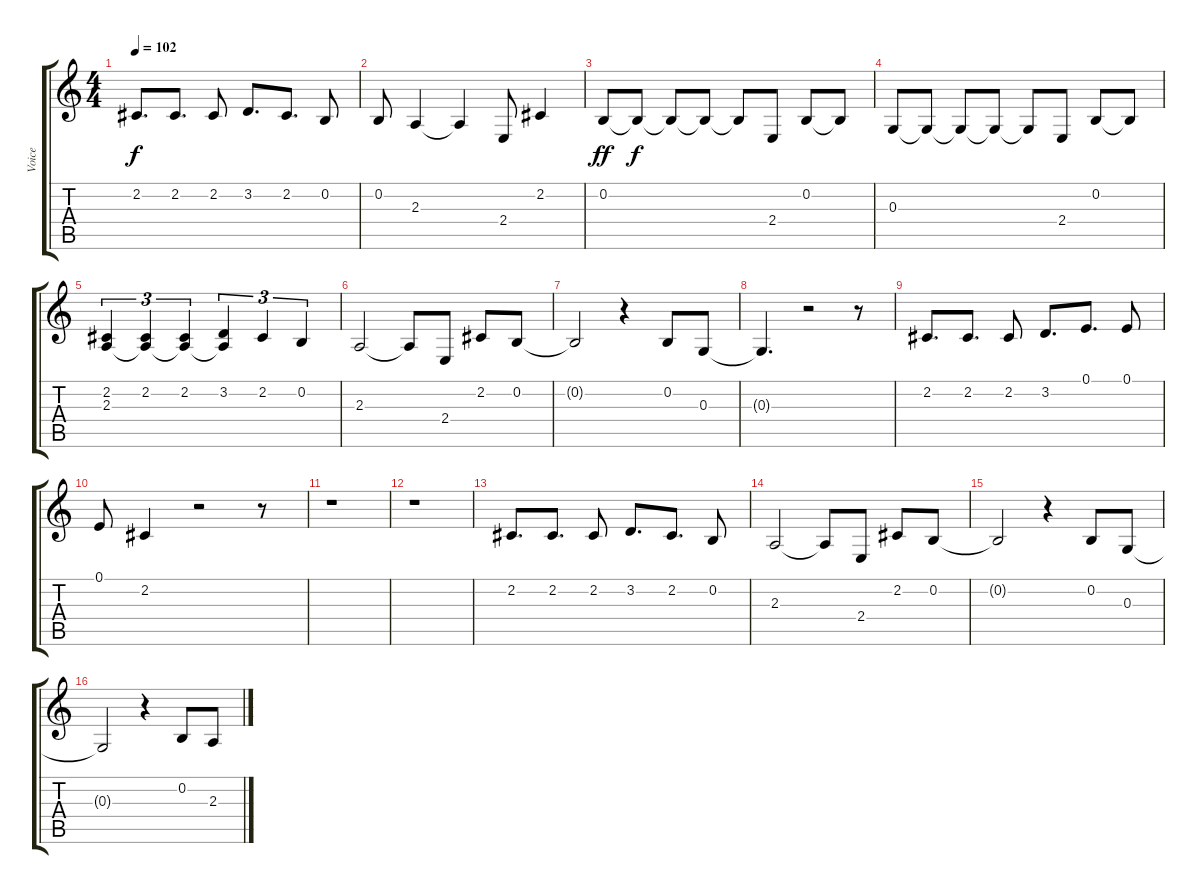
\track ("Voice" "Voice") {instrument baritonesax}
\staff {score tabs}
\tuning (E4 B3 G3 D3 A2 E2) {hide}
\ts (4 4)
\tempo 102
\clef g2
\ks c
2.2.8{d dy f} 2.2.8{d} 2.2.8 3.2.8{d} 2.2.8{d} 0.2.8 |
0.2.8 2.3.4 2.3{t}.4 2.4.8 2.2.4 |
0.2.8{dy ff} 0.2{t}.8{dy f} 0.2{t}.8 0.2{t}.8 0.2{t}.8 2.4.8 0.2.8 0.2{t}.8 |
0.3.8 0.3{t}.8 0.3{t}.8 0.3{t}.8 0.3{t}.8 2.4.8 0.2.8 0.2{t}.8 |
(2.2 2.3).4{tu (3 2)} (2.2 2.3{t}).4{tu (3 2)} (2.2 2.3{t}).4{tu (3 2)} (3.2 2.3{t}).4{tu (3 2)} 2.2.4{tu (3 2)} 0.2.4{tu (3 2)} |
2.3.2 2.3{t}.8 2.4.8 2.2.8 0.2.8 |
0.2{t}.2 r.4 0.2.8 0.3.8 |
0.3{t}.4{d} r.2 r.8 |
2.2.8{d} 2.2.8{d} 2.2.8 3.2.8{d} 0.1.8{d} 0.1.8 |
0.1.8 2.2.4 r.2 r.8 |
r.1 |
r.1 |
2.2.8{d} 2.2.8{d} 2.2.8 3.2.8{d} 2.2.8{d} 0.2.8 |
2.3.2{volume 0} 2.3{t}.8 2.4.8 2.2.8 0.2.8 |
0.2{t}.2 r.4 0.2.8 0.3.8 |
0.3{t}.2 r.4 0.2.8 2.3.8
